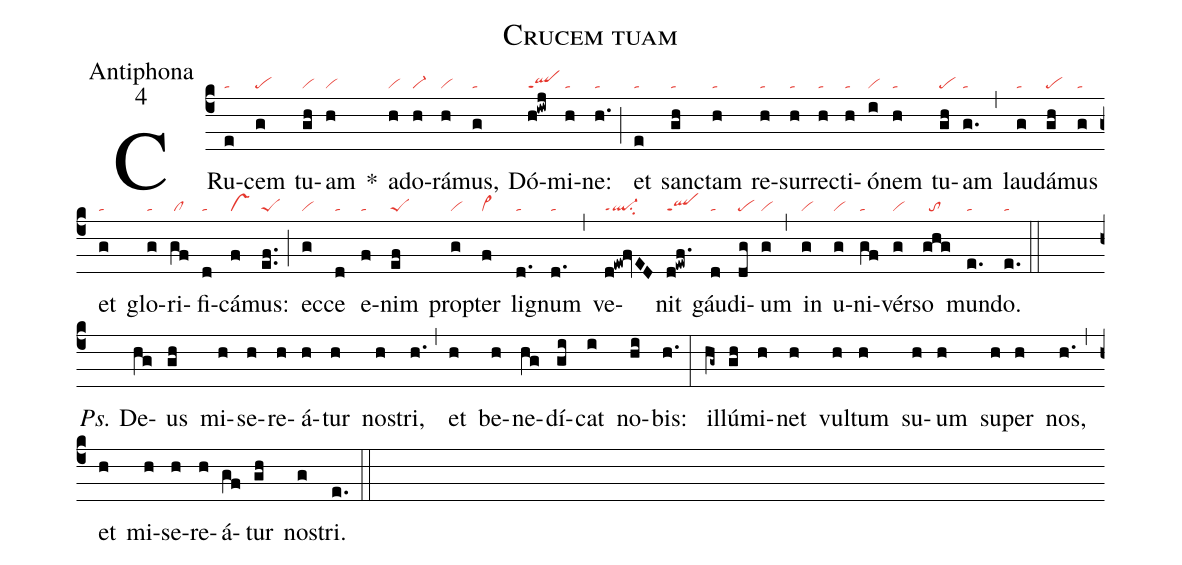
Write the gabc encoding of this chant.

name:Crucem tuam;
office-part:Antiphona;
mode:4;
nabc-lines:1;
%%
(c4) CRu(e|ta)cem(g|pe) tu(gh|vi)am(h|vi) *() a(h|vi)do(h|vi-)rá(h|vi)mus,(g|ta) Dó(h!iwj|qlppt1)mi(h|ta)ne:(h.|ta) (;)
et(e|ta) san(gh|ta)ctam(h|ta) re(h|ta)sur(h|ta)re(h|ta)cti(h|ta)ó(i|vi)nem(h|ta) tu(gh|pe)am(g.|ta) (,)
lau(g|ta)dá(gh|pe)mus(g|ta) et(g|ta) glo(g|ta)ri(gf|/cl)fi(d|ta)cá(f|vs)mus:(ef..|peS) (;)
ec(g|vi)ce(d|ta) e(f|ta)nim(ef|peS) pro(g|vi)pter(f|vi>) li(d.|ta)gnum(d.|ta) (,)
ve(d!ew!fvED|ql-ppt1su2)nit(d!ewf.|qlppt1) gáu(d|ta)di(dg|pe)um(g|vi) (,)
in(g|vi) u(g|vi)ni(gf|ta)vér(g|vi)so(ghg|//to) mun(e.|ta)do.(e.|ta) (::Z)

<i>Ps.</i> De(hg)us(gh) mi(h)se(h)re(h)á(h)tur(h) no(h)stri,(h.) (,)
et(h) be(h)ne(hg)dí(gi)cat(i) no(hi)bis:(h.) (:)
il(hg~)lú(gh)mi(h)net(h) vul(h)tum(h) su(h)um(h) su(h)per(h) nos,(h.) (,)
et(h) mi(h)se(h)re(h)á(gf)tur(gh) no(g)stri.(e.) (::)
